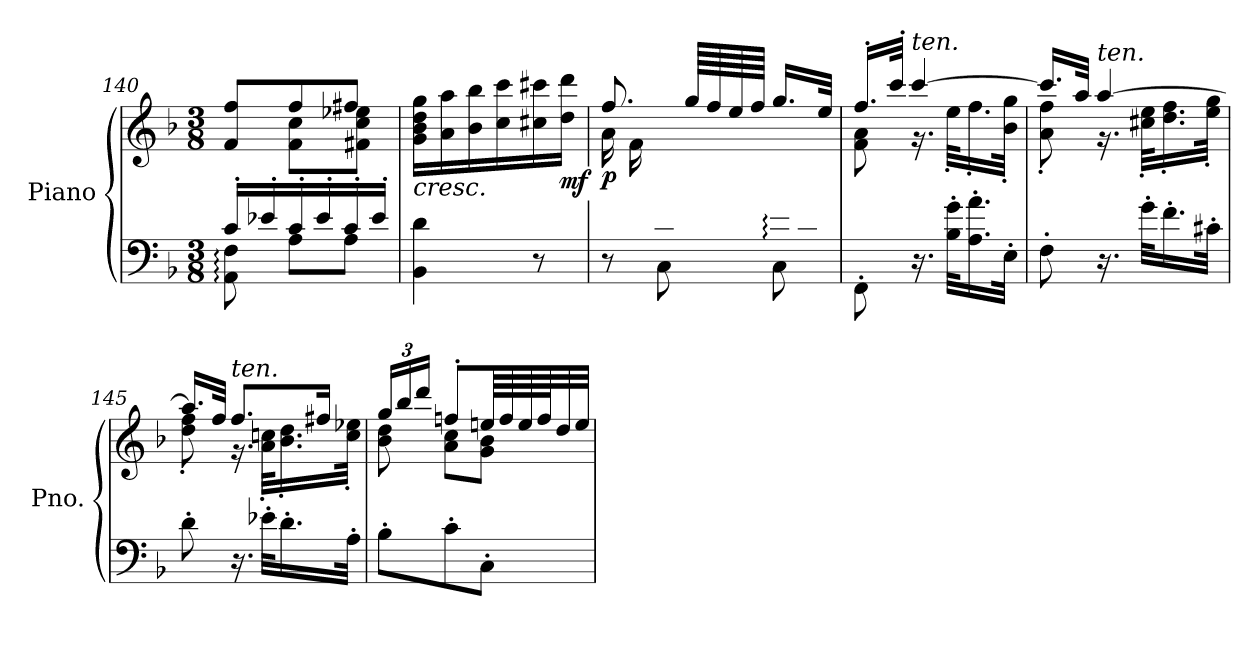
**kern	**kern	**dynam
*part1	*part1	*part1
*staff2	*staff1	*staff1/2
*I"Piano	*	*
*I'Pno.	*	*
*clefF4	*clefG2	*
*k[b-]	*k[b-]	*
*M3/8	*M3/8	*
=140	=140	=140
*^	*^	*
16c'/LL	8AA\: 8F\:	8f/ 8ff/L	8reyy	.
16e-X'/	.	.	.	.
16c'/	8A\L	8ff/	8f\ 8cc\L	.
16e-'/	.	.	.	.
16c'/	8A\J	8ff#X/J	8f#X\ 8cc\ 8ee-X\J	.
16e-'/JJ	.	.	.	.
*v	*v	*	*	*
*	*v	*v	*
=141	=141	=141
!	!	!LO:HP:b
4BB-\ 4d\	16g\ 16b-\ 16dd\ 16gg\LL	<
.	16a\ 16aa\	.
.	16b-\ 16bb-\	.
.	16cc\ 16ccc\	.
8r	16cc#X\ 16ccc#X\	.
!	!	!LO:DY:b
.	16dd\ 16ddd\JJ	mf
.	.	[
!!LO:PB:g=z
=142	=142	=142
*^	*^	*
!	!	!	!	!LO:DY:b
8ryy	8r	8.ff/	16a\LL	p
.	.	.	16f\	.
16c/	8C\	.	4ryy	.
16A/	.	64gg!/LLLL	.	.
.	.	64ff!/	.	.
.	.	64ee!/	.	.
.	.	64ff!/JJJJ	.	.
16B-/: 16e/:	8C\	16.gg/LL	.	.
16c/JJ	.	.	.	.
.	.	32ee/JJk	.	.
*v	*v	*	*	*
=143	=143	=143	=143
8FF'\	16.ff'/LL	8f\ 8a\	.
.	32ccc'/JJk	.	.
!	!LO:TX:a:i:t=ten.	!	!
16.r	[4ccc/	16.r	.
*	*MM60	*	*
32B-\' 32g\'KLL	.	32ee'\KLL	.
16.A\' 16.a\'	.	16.ff'\	.
32E'\JJk	.	32b-\' 32gg\'JJk	.
=144	=144	=144	=144
8F'\	16.ccc/LL]	8a\' 8ff\'	.
.	32aa/JJk	.	.
!	!LO:TX:a:i:t=ten.	!	!
16.r	[4aa/	16.r	.
*	*MM60	*	*
32g'\KLL	.	32cc#X\' 32ee\'KLL	.
16.f'\	.	16.dd\' 16.ff\'	.
32c#X'\JJk	.	32ee\' 32gg\'JJk	.
=145	=145	=145	=145
8d'\	16.aa/LL]	8dd\' 8ff\'	.
.	32ff/JJk	.	.
!	!LO:TX:a:i:t=ten.	!	!
16.r	8.ff/L	16.r	.
*	*MM60	*	*
32e-X'\KLL	.	32a\' 32ccn\'KLL	.
16.d'\	.	16.b-\' 16.dd\'	.
.	16ff#X/Jk	.	.
32A'\JJk	.	32cc\' 32ee-X\'JJk	.
=146	=146	=146	=146
*	*Xbrackettup	*	*
8B-'\L	24gg/LL	8b-\ 8dd\	.
.	24bb-/	.	.
.	24ddd/JJ	.	.
8c'\	8ffn'/L	8a\ 8cc\L	.
8C'\J	64een!/LLL	8g\ 8b-\J	.
.	64ff!/	.	.
.	64ee!/	.	.
.	64ff!/J	.	.
.	32dd!/	.	.
.	32ee!/JJJ	.	.
*	*v	*v	*
=	=	=
*-	*-	*-
